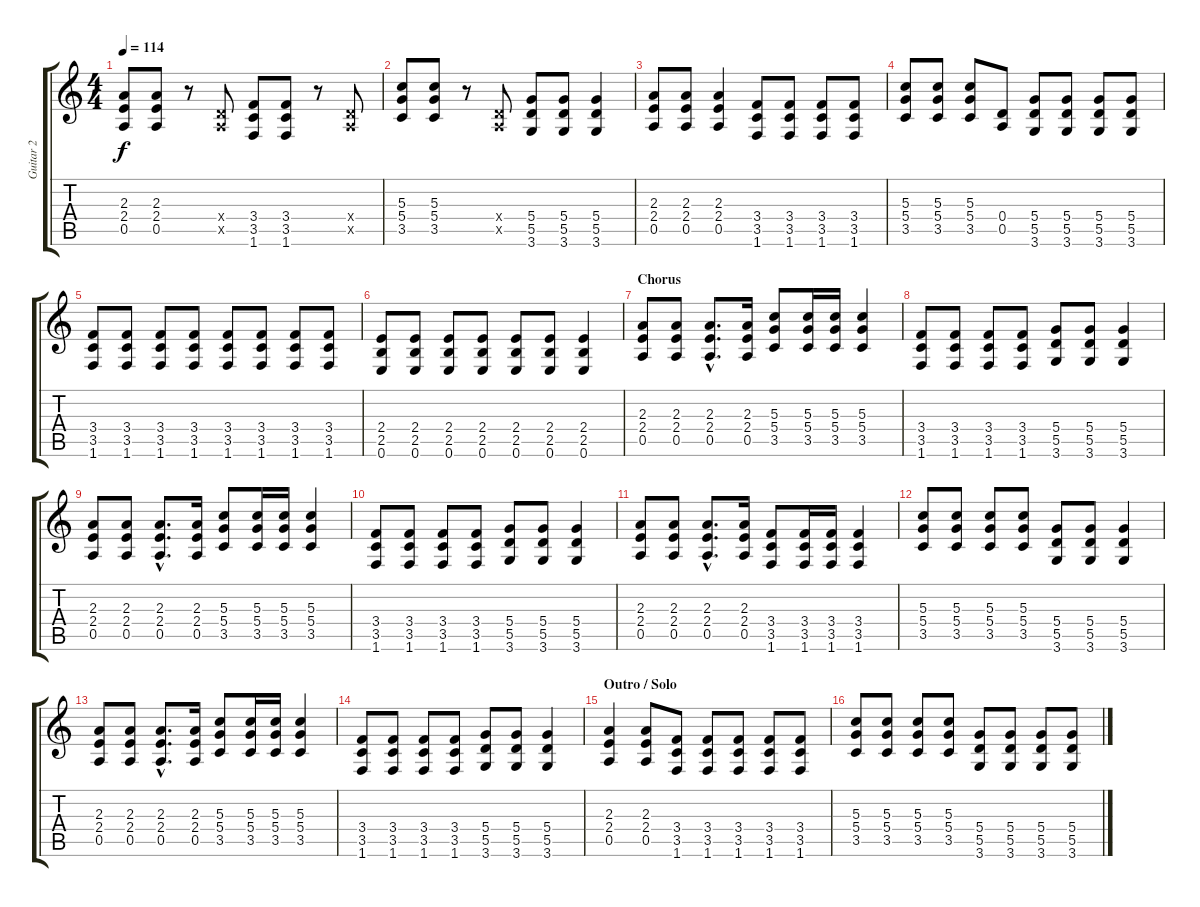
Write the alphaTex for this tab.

\track ("Guitar 2" "Guitar 2") {instrument distortionguitar}
\staff {score tabs}
\tuning (E4 B3 G3 D3 A2 E2) {hide}
\ts (4 4)
\tempo 114
\clef g2
\ks c
(2.3 2.4 0.5).8{dy f} (2.3 2.4 0.5).8 r.8 (0.4{x} 0.5{x}).8 (3.4 3.5 1.6).8 (3.4 3.5 1.6).8 r.8 (0.4{x} 0.5{x}).8 |
(5.3 5.4 3.5).8 (5.3 5.4 3.5).8 r.8 (0.4{x} 0.5{x}).8 (5.4 5.5 3.6).8 (5.4 5.5 3.6).8 (5.4 5.5 3.6).4 |
(2.3 2.4 0.5).8 (2.3 2.4 0.5).8 (2.3 2.4 0.5).4 (3.4 3.5 1.6).8 (3.4 3.5 1.6).8 (3.4 3.5 1.6).8 (3.4 3.5 1.6).8 |
(5.3 5.4 3.5).8 (5.3 5.4 3.5).8 (5.3 5.4 3.5).8 (0.4 0.5).8 (5.4 5.5 3.6).8 (5.4 5.5 3.6).8 (5.4 5.5 3.6).8 (5.4 5.5 3.6).8 |
(3.4 3.5 1.6).8 (3.4 3.5 1.6).8 (3.4 3.5 1.6).8 (3.4 3.5 1.6).8 (3.4 3.5 1.6).8 (3.4 3.5 1.6).8 (3.4 3.5 1.6).8 (3.4 3.5 1.6).8 |
(2.4 2.5 0.6).8 (2.4 2.5 0.6).8 (2.4 2.5 0.6).8 (2.4 2.5 0.6).8 (2.4 2.5 0.6).8 (2.4 2.5 0.6).8 (2.4 2.5 0.6).4 |
\section ("" "Chorus")
(2.3 2.4 0.5).8 (2.3 2.4 0.5).8 (2.3{hac} 2.4{hac} 0.5{hac}).8{d} (2.3 2.4 0.5).16 (5.3 5.4 3.5).8 (5.3 5.4 3.5).16 (5.3 5.4 3.5).16 (5.3 5.4 3.5).4 |
(3.4 3.5 1.6).8 (3.4 3.5 1.6).8 (3.4 3.5 1.6).8 (3.4 3.5 1.6).8 (5.4 5.5 3.6).8 (5.4 5.5 3.6).8 (5.4 5.5 3.6).4 |
(2.3 2.4 0.5).8 (2.3 2.4 0.5).8 (2.3{hac} 2.4{hac} 0.5{hac}).8{d} (2.3 2.4 0.5).16 (5.3 5.4 3.5).8 (5.3 5.4 3.5).16 (5.3 5.4 3.5).16 (5.3 5.4 3.5).4 |
(3.4 3.5 1.6).8 (3.4 3.5 1.6).8 (3.4 3.5 1.6).8 (3.4 3.5 1.6).8 (5.4 5.5 3.6).8 (5.4 5.5 3.6).8 (5.4 5.5 3.6).4 |
(2.3 2.4 0.5).8 (2.3 2.4 0.5).8 (2.3{hac} 2.4{hac} 0.5{hac}).8{d} (2.3 2.4 0.5).16 (3.4 3.5 1.6).8 (3.4 3.5 1.6).16 (3.4 3.5 1.6).16 (3.4 3.5 1.6).4 |
(5.3 5.4 3.5).8 (5.3 5.4 3.5).8 (5.3 5.4 3.5).8 (5.3 5.4 3.5).8 (5.4 5.5 3.6).8 (5.4 5.5 3.6).8 (5.4 5.5 3.6).4 |
(2.3 2.4 0.5).8 (2.3 2.4 0.5).8 (2.3{hac} 2.4{hac} 0.5{hac}).8{d} (2.3 2.4 0.5).16 (5.3 5.4 3.5).8 (5.3 5.4 3.5).16 (5.3 5.4 3.5).16 (5.3 5.4 3.5).4 |
(3.4 3.5 1.6).8 (3.4 3.5 1.6).8 (3.4 3.5 1.6).8 (3.4 3.5 1.6).8 (5.4 5.5 3.6).8 (5.4 5.5 3.6).8 (5.4 5.5 3.6).4 |
\section ("" "Outro / Solo")
(2.3 2.4 0.5).4 (2.3 2.4 0.5).8 (3.4 3.5 1.6).8 (3.4 3.5 1.6).8 (3.4 3.5 1.6).8 (3.4 3.5 1.6).8 (3.4 3.5 1.6).8 |
(5.3 5.4 3.5).8 (5.3 5.4 3.5).8 (5.3 5.4 3.5).8 (5.3 5.4 3.5).8 (5.4 5.5 3.6).8 (5.4 5.5 3.6).8 (5.4 5.5 3.6).8 (5.4 5.5 3.6).8
